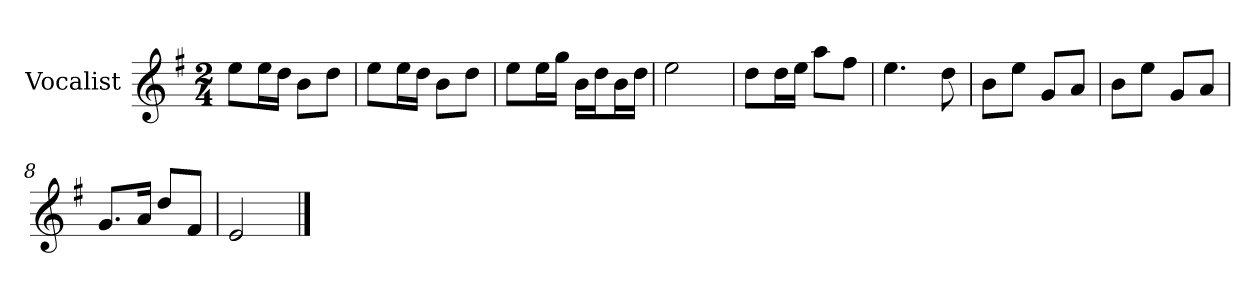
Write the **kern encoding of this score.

**kern
*part1
*staff1
*I"Vocalist
*k[f#]
*G:
*M2/4
=
8eeL
16eeL
16ddJJ
8bL
8ddJ
=1
8eeL
16eeL
16ddJJ
8bL
8ddJ
=2
8eeL
16eeL
16ggJJ
16bLL
16ddJ
16bL
16ddJJ
=3
2ee
=4
8ddL
16ddL
16eeJJ
8aaL
8ff#J
=5
4.ee
8dd
=6
8bL
8eeJ
8gL
8aJ
=7
8bL
8eeJ
8gL
8aJ
=8
8.gL
16aJk
8ddL
8f#J
=9
2e
==
*-
